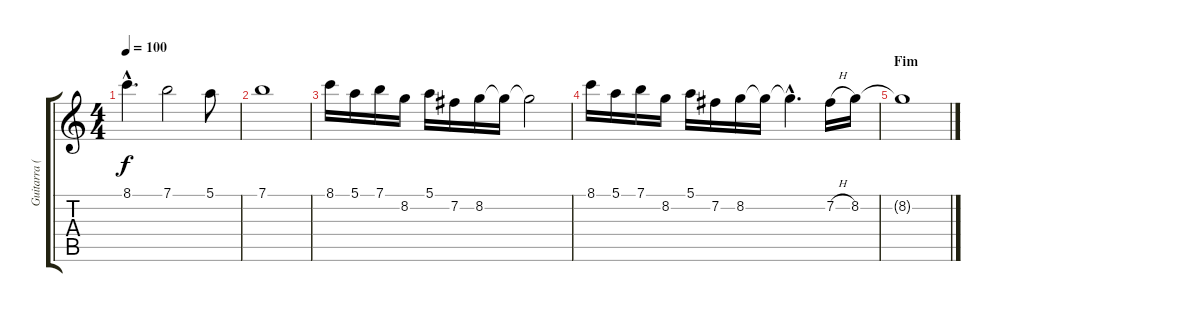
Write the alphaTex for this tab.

\track ("Guitarra (Felipe)" "Guitarra (") {instrument distortionguitar}
\staff {score tabs}
\tuning (E4 B3 G3 D3 A2 E2) {hide}
\ts (4 4)
\tempo 100
\clef g2
\ks c
8.1{hac}.4{d dy f} 7.1.2 5.1.8 |
7.1.1 |
8.1.16 5.1.16 7.1.16 8.2.16 5.1.16 7.2.16 8.2.16 8.2{t}.16 8.2{t}.2 |
8.1.16 5.1.16 7.1.16 8.2.16 5.1.16 7.2.16 8.2.16 8.2{t}.16 8.2{hac t}.4{d} 7.2{h}.16 8.2.16 |
\section ("" "Fim")
8.2{t}.1
